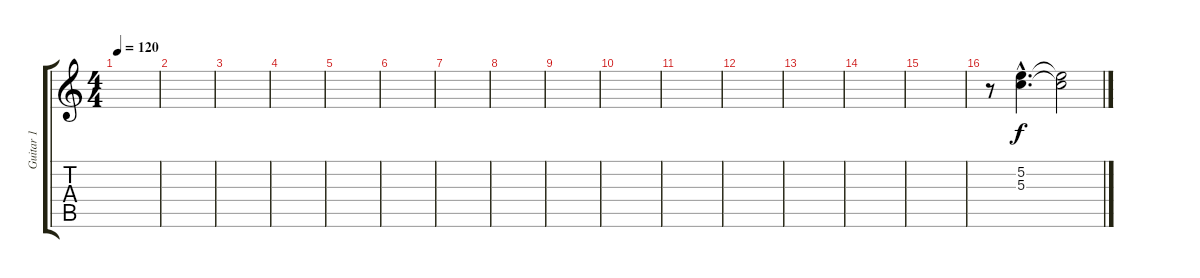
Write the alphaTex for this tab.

\track ("Guitar 1" "Guitar 1") {instrument distortionguitar}
\staff {score tabs}
\tuning (E4 B3 G3 D3 A2 E2) {hide}
\ts (4 4)
\tempo 120
\clef g2
\ks c
|
|
|
|
|
|
|
|
|
|
|
|
|
|
|
r.8 (5.2{hac} 5.3{hac}).4{d} (5.2{t} 5.3{t}).2
